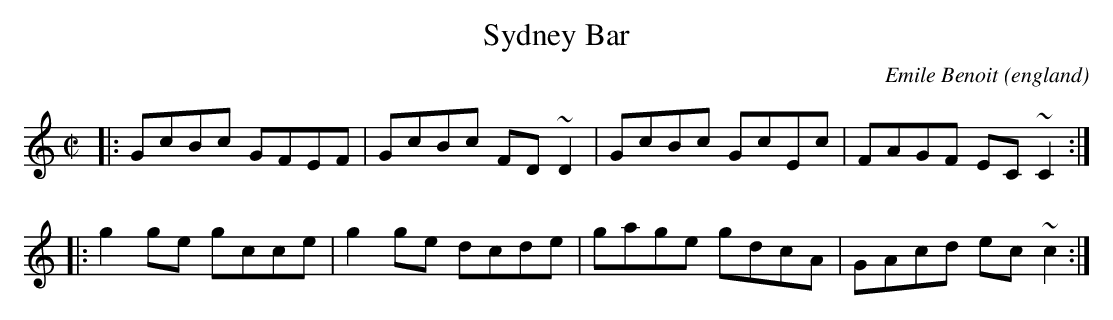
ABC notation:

X:1
T:Sydney Bar
O:england
C:Emile Benoit
M:C|
L:1/8
K:C
|:GcBc GFEF|GcBc FD ~D2|GcBc GcEc|FAGF EC ~C2:|
|:g2 ge gcce|g2 ge dcde|gage gdcA|GAcd ec ~c2:|
